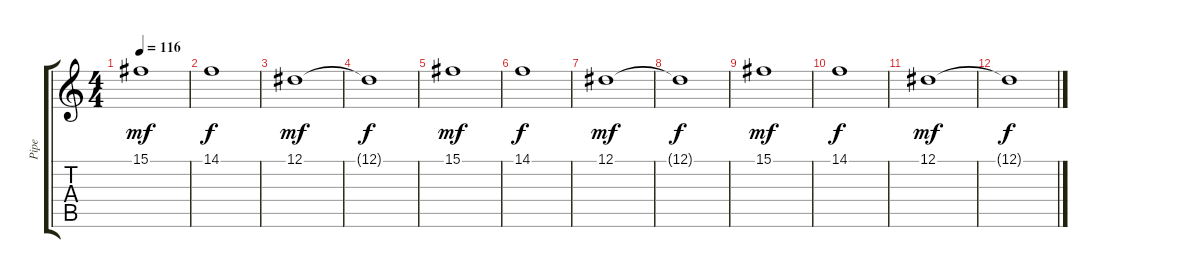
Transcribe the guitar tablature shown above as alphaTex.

\track ("Pipe" "Pipe") {instrument shakuhachi}
\staff {score tabs}
\tuning (Eb4 Bb3 Gb3 Db3 Ab2 Eb2) {hide}
\ts (4 4)
\tempo 116
\clef g2
\ks c
15.1.1{dy mf} |
14.1.1{dy f} |
12.1.1{dy mf} |
12.1{t}.1{dy f} |
15.1.1{dy mf} |
14.1.1{dy f} |
12.1.1{dy mf} |
12.1{t}.1{dy f} |
15.1.1{dy mf} |
14.1.1{dy f} |
12.1.1{dy mf} |
12.1{t}.1{dy f}
